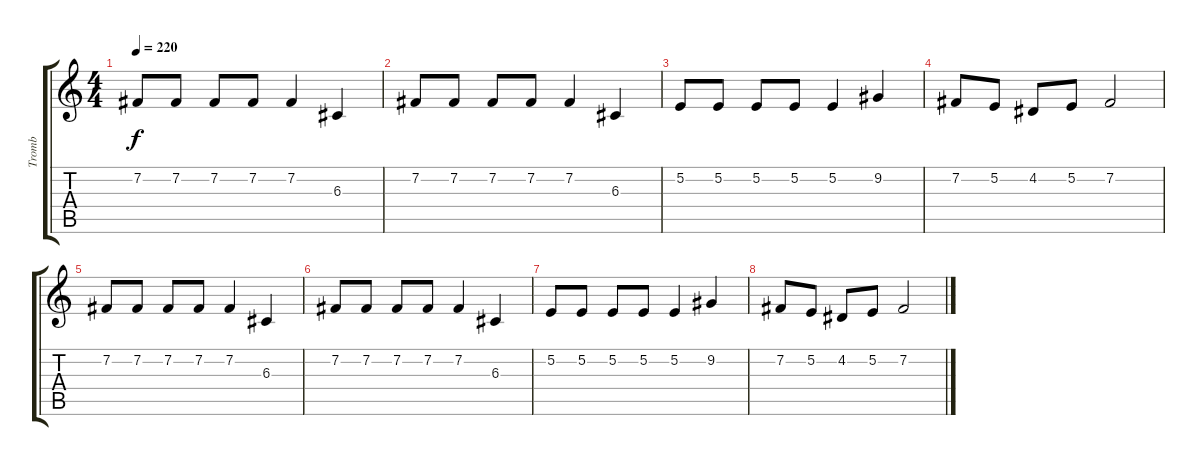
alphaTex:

\track ("Tromb" "Tromb") {instrument trombone}
\staff {score tabs}
\tuning (E4 B3 G3 D3 A2 E2) {hide}
\ts (4 4)
\tempo 220
\clef g2
\ks c
7.2.8{dy f} 7.2.8 7.2.8 7.2.8 7.2.4 6.3.4 |
7.2.8 7.2.8 7.2.8 7.2.8 7.2.4 6.3.4 |
5.2.8 5.2.8 5.2.8 5.2.8 5.2.4 9.2.4 |
7.2.8 5.2.8 4.2.8 5.2.8 7.2.2 |
7.2.8 7.2.8 7.2.8 7.2.8 7.2.4 6.3.4 |
7.2.8 7.2.8 7.2.8 7.2.8 7.2.4 6.3.4 |
5.2.8 5.2.8 5.2.8 5.2.8 5.2.4 9.2.4 |
7.2.8 5.2.8 4.2.8 5.2.8 7.2.2
